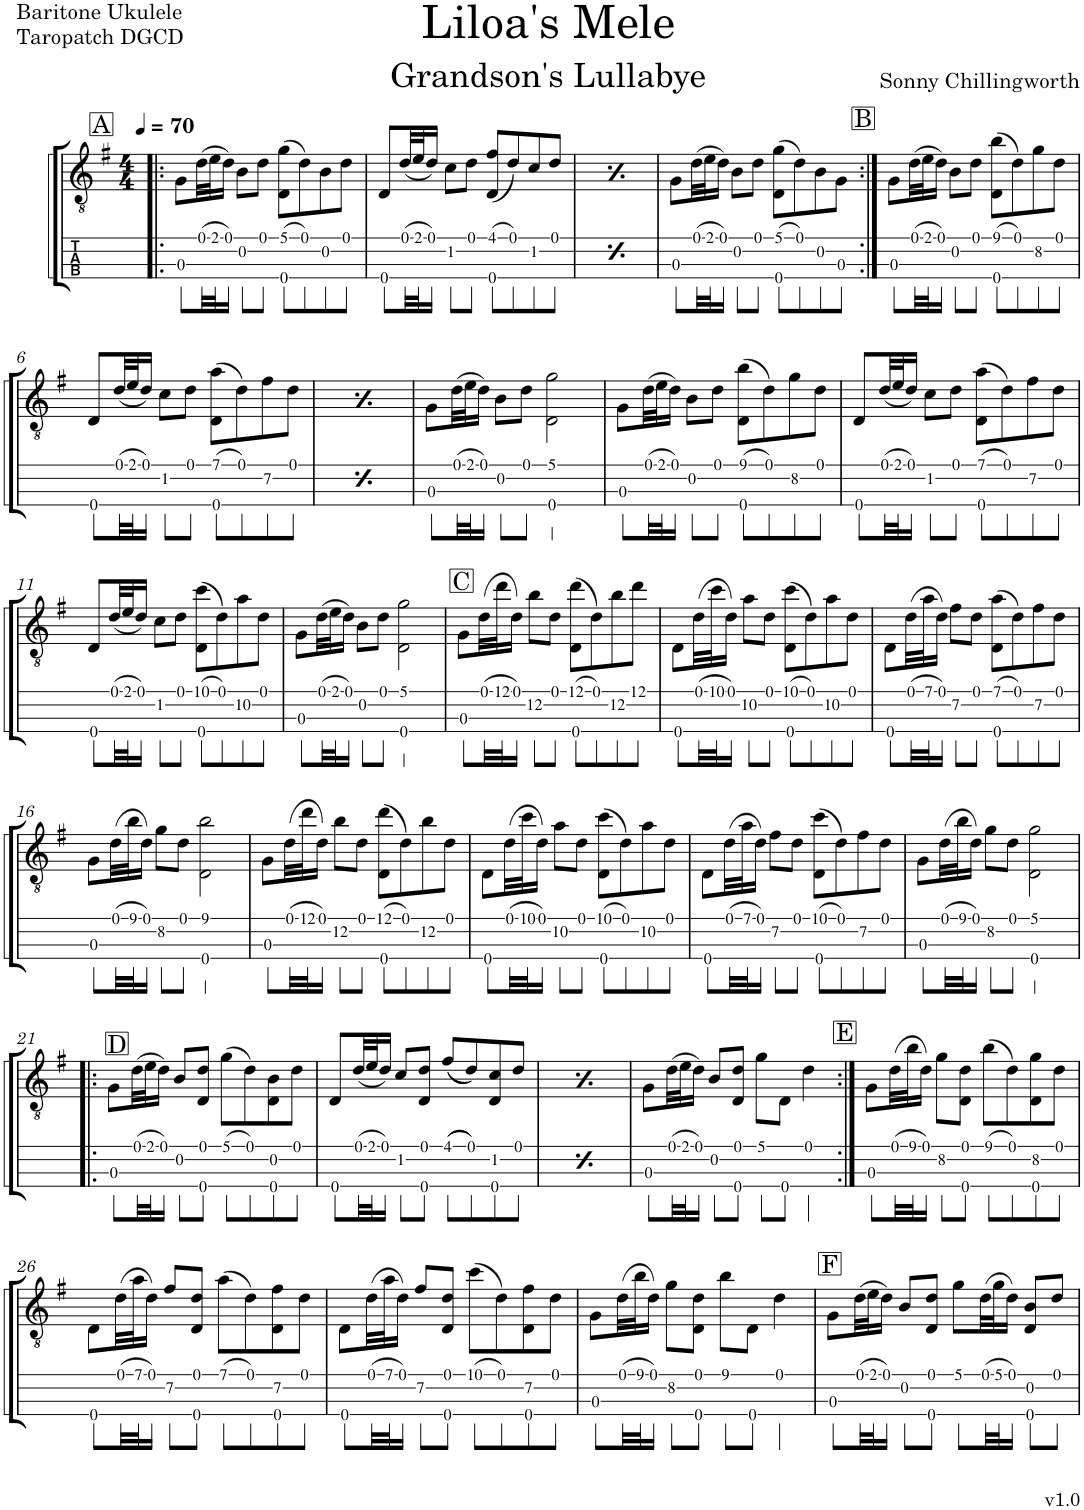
**kern	**kern
*part1	*part1
*staff2	*staff1
*I"Baritone Ukulele	*
*I'Bar. Uk.	*
*stria4	*
*	*clefGv2
*k[f#]	*k[f#]
*M4/4	*M4/4
*MM70	*MM70
=1!|:	=1!|:
!	!LO:TX:a:t=A
8G\L	8G\L
32d\LL	(32d\LL
32e\J	32e\J
16d\JJ	16d\JJ)
8B\L	8B\L
8d\J	8d\J
8D\ 8g\L	(8D\ 8g\L
8d\	8d\)
8B\	8B\
8d\J	8d\J
=2	=2
8D\L	8D/L
32d\LL	(32d/LL
32e\J	32e/J
16d\JJ	16d/JJ)
8c\L	8c\L
8d\J	8d\J
8D\ 8f#\L	(8D/ 8f#/L
8d\	8d/)
8c\	8c/
8d\J	8d/J
=3	=3
8D\L	8D/L
32d\LL	(32d/LL
32e\J	32e/J
16d\JJ	16d/JJ)
8c\L	8c\L
8d\J	8d\J
8D\ 8f#\L	(8D/ 8f#/L
8d\	8d/)
8c\	8c/
8d\J	8d/J
=4	=4
8G\L	8G\L
32d\LL	(32d\LL
32e\J	32e\J
16d\JJ	16d\JJ)
8B\L	8B\L
8d\J	8d\J
8D\ 8g\L	(8D\ 8g\L
8d\	8d\)
8B\	8B\
8G\J	8G\J
=5:|!	=5:|!
!	!LO:TX:a:t=B
8G\L	8G\L
32d\LL	(32d\LL
32e\J	32e\J
16d\JJ	16d\JJ)
8B\L	8B\L
8d\J	8d\J
8D\ 8b\L	(8D\ 8b\L
8d\	8d\)
8g\	8g\
8d\J	8d\J
!!LO:LB:g=z
=6	=6
8D\L	8D/L
32d\LL	(32d/LL
32e\J	32e/J
16d\JJ	16d/JJ)
8c\L	8c\L
8d\J	8d\J
8D\ 8a\L	(8D\ 8a\L
8d\	8d\)
8f#\	8f#\
8d\J	8d\J
=7	=7
8D\L	8D/L
32d\LL	(32d/LL
32e\J	32e/J
16d\JJ	16d/JJ)
8c\L	8c\L
8d\J	8d\J
8D\ 8a\L	(8D\ 8a\L
8d\	8d\)
8f#\	8f#\
8d\J	8d\J
=8	=8
8G\L	8G\L
32d\LL	(32d\LL
32e\J	32e\J
16d\JJ	16d\JJ)
8B\L	8B\L
8d\J	8d\J
2D\ 2g\	2D\ 2g\
=9	=9
8G\L	8G\L
32d\LL	(32d\LL
32e\J	32e\J
16d\JJ	16d\JJ)
8B\L	8B\L
8d\J	8d\J
8D\ 8b\L	(8D\ 8b\L
8d\	8d\)
8g\	8g\
8d\J	8d\J
=10	=10
8D\L	8D/L
32d\LL	(32d/LL
32e\J	32e/J
16d\JJ	16d/JJ)
8c\L	8c\L
8d\J	8d\J
8D\ 8a\L	(8D\ 8a\L
8d\	8d\)
8f#\	8f#\
8d\J	8d\J
!!LO:LB:g=z
=11	=11
8D\L	8D/L
32d\LL	(32d/LL
32e\J	32e/J
16d\JJ	16d/JJ)
8c\L	8c\L
8d\J	8d\J
8D\ 8cc\L	(8D\ 8cc\L
8d\	8d\)
8a\	8a\
8d\J	8d\J
=12	=12
8G\L	8G\L
32d\LL	(32d\LL
32e\J	32e\J
16d\JJ	16d\JJ)
8B\L	8B\L
8d\J	8d\J
2D\ 2g\	2D\ 2g\
=13	=13
!	!LO:TX:a:t=C
8G\L	8G\L
32d\LL	(32d\LL
32dd\J	32dd\J
16d\JJ	16d\JJ)
8b\L	8b\L
8d\J	8d\J
8D\ 8dd\L	(8D\ 8dd\L
8d\	8d\)
8b\	8b\
8dd\J	8dd\J
=14	=14
8D\L	8D\L
32d\LL	(32d\LL
32cc\J	32cc\J
16d\JJ	16d\JJ)
8a\L	8a\L
8d\J	8d\J
8D\ 8cc\L	(8D\ 8cc\L
8d\	8d\)
8a\	8a\
8d\J	8d\J
=15	=15
8D\L	8D\L
32d\LL	(32d\LL
32a\J	32a\J
16d\JJ	16d\JJ)
8f#\L	8f#\L
8d\J	8d\J
8D\ 8a\L	(8D\ 8a\L
8d\	8d\)
8f#\	8f#\
8d\J	8d\J
!!LO:LB:g=z
=16	=16
8G\L	8G\L
32d\LL	(32d\LL
32b\J	32b\J
16d\JJ	16d\JJ)
8g\L	8g\L
8d\J	8d\J
2D\ 2b\	2D\ 2b\
=17	=17
8G\L	8G\L
32d\LL	(32d\LL
32dd\J	32dd\J
16d\JJ	16d\JJ)
8b\L	8b\L
8d\J	8d\J
8D\ 8dd\L	(8D\ 8dd\L
8d\	8d\)
8b\	8b\
8d\J	8d\J
=18	=18
8D\L	8D\L
32d\LL	(32d\LL
32cc\J	32cc\J
16d\JJ	16d\JJ)
8a\L	8a\L
8d\J	8d\J
8D\ 8cc\L	(8D\ 8cc\L
8d\	8d\)
8a\	8a\
8d\J	8d\J
=19	=19
8D\L	8D\L
32d\LL	(32d\LL
32a\J	32a\J
16d\JJ	16d\JJ)
8f#\L	8f#\L
8d\J	8d\J
8D\ 8cc\L	(8D\ 8cc\L
8d\	8d\)
8f#\	8f#\
8d\J	8d\J
=20	=20
8G\L	8G\L
32d\LL	(32d\LL
32b\J	32b\J
16d\JJ	16d\JJ)
8g\L	8g\L
8d\J	8d\J
2D\ 2g\	2D\ 2g\
!!LO:LB:g=z
=21!|:	=21!|:
!	!LO:TX:a:t=D
8G\L	8G\L
32d\LL	(32d\LL
32e\J	32e\J
16d\JJ	16d\JJ)
8B\L	8B/L
8D\ 8d\J	8D/ 8d/J
8g\L	(8g\L
8d\	8d\)
8D\ 8B\	8D\ 8B\
8d\J	8d\J
=22	=22
8D\L	8D/L
32d\LL	(32d/LL
32e\J	32e/J
16d\JJ	16d/JJ)
8c\L	8c/L
8D\ 8d\J	8D/ 8d/J
8f#\L	((8f#/L
8d\	8d/))
8D\ 8c\	8D/ 8c/
8d\J	8d/J
=23	=23
8D\L	8D/L
32d\LL	(32d/LL
32e\J	32e/J
16d\JJ	16d/JJ)
8c\L	8c/L
8D\ 8d\J	8D/ 8d/J
8f#\L	((8f#/L
8d\	8d/))
8D\ 8c\	8D/ 8c/
8d\J	8d/J
=24	=24
8G\L	8G\L
32d\LL	(32d\LL
32e\J	32e\J
16d\JJ	16d\JJ)
8B\L	8B/L
8D\ 8d\J	8D/ 8d/J
8g\L	8g\L
8D\J	8D\J
4d\	4d\
=25:|!	=25:|!
!	!LO:TX:a:t=E
8G\L	8G\L
32d\LL	(32d\LL
32b\J	32b\J
16d\JJ	16d\JJ)
8g\L	8g\L
8D\ 8d\J	8D\ 8d\J
8b\L	(8b\L
8d\	8d\)
8D\ 8g\	8D\ 8g\
8d\J	8d\J
!!LO:LB:g=z
=26	=26
8D\L	8D\L
32d\LL	(32d\LL
32a\J	32a\J
16d\JJ	16d\JJ)
8f#\L	8f#/L
8D\ 8d\J	8D/ 8d/J
8a\L	(8a\L
8d\	8d\)
8D\ 8f#\	8D\ 8f#\
8d\J	8d\J
=27	=27
8D\L	8D\L
32d\LL	(32d\LL
32a\J	32a\J
16d\JJ	16d\JJ)
8f#\L	8f#/L
8D\ 8d\J	8D/ 8d/J
8cc\L	(8cc\L
8d\	8d\)
8D\ 8f#\	8D\ 8f#\
8d\J	8d\J
=28	=28
8G\L	8G\L
32d\LL	(32d\LL
32b\J	32b\J
16d\JJ	16d\JJ)
8g\L	8g\L
8D\ 8d\J	8D\ 8d\J
8b\L	8b\L
8D\J	8D\J
4d\	4d\
=29	=29
!	!LO:TX:a:t=F
8G\L	8G\L
32d\LL	(32d\LL
32e\J	32e\J
16d\JJ	16d\JJ)
8B\L	8B/L
8D\ 8d\J	8D/ 8d/J
8g\L	8g\L
32d\LL	(32d\LL
32g\J	32g\J
16d\JJ	16d\JJ)
8D\ 8B\L	8D/ 8B/L
8d\J	8d/J
=	=
*-	*-
